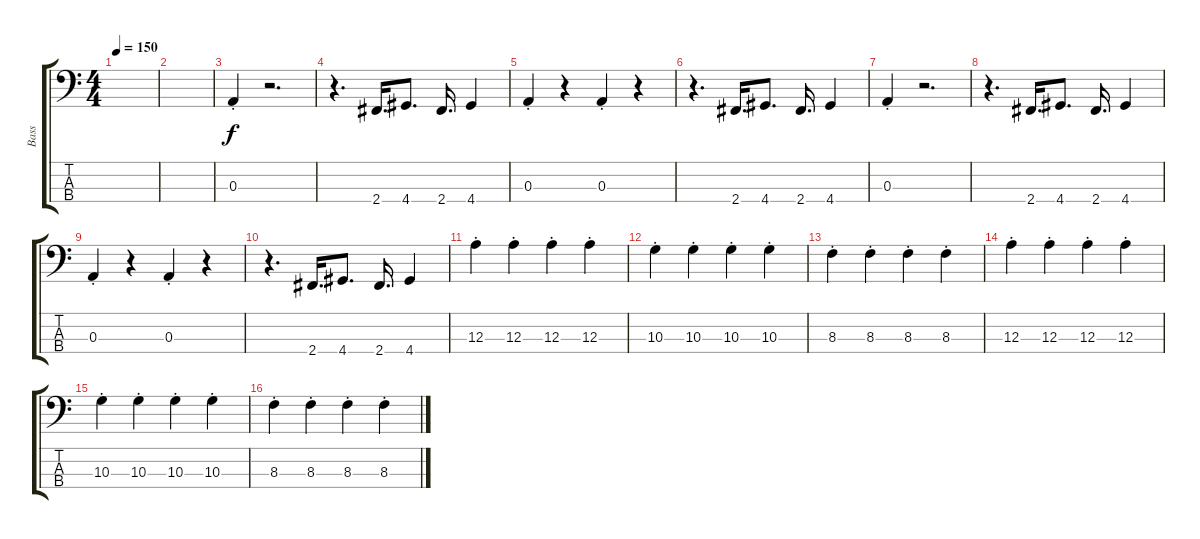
\track ("Bass" "Bass") {instrument electricbassfinger}
\staff {score tabs}
\tuning (G2 D2 A1 E1) {hide}
\ts (4 4)
\tempo 150
\clef f4
\ks c
|
|
0.3{st}.4 r.2{d} |
r.4{d} 2.4.16{d} 4.4.8{d} 2.4.16{d} 4.4.4 |
0.3{st}.4 r.4 0.3{st}.4 r.4 |
r.4{d} 2.4.16{d} 4.4.8{d} 2.4.16{d} 4.4.4 |
0.3{st}.4 r.2{d} |
r.4{d} 2.4.16{d} 4.4.8{d} 2.4.16{d} 4.4.4 |
0.3{st}.4 r.4 0.3{st}.4 r.4 |
r.4{d} 2.4.16{d} 4.4.8{d} 2.4.16{d} 4.4.4 |
12.3{st}.4 12.3{st}.4 12.3{st}.4 12.3{st}.4 |
10.3{st}.4 10.3{st}.4 10.3{st}.4 10.3{st}.4 |
8.3{st}.4 8.3{st}.4 8.3{st}.4 8.3{st}.4 |
12.3{st}.4 12.3{st}.4 12.3{st}.4 12.3{st}.4 |
10.3{st}.4 10.3{st}.4 10.3{st}.4 10.3{st}.4 |
8.3{st}.4 8.3{st}.4 8.3{st}.4 8.3{st}.4
